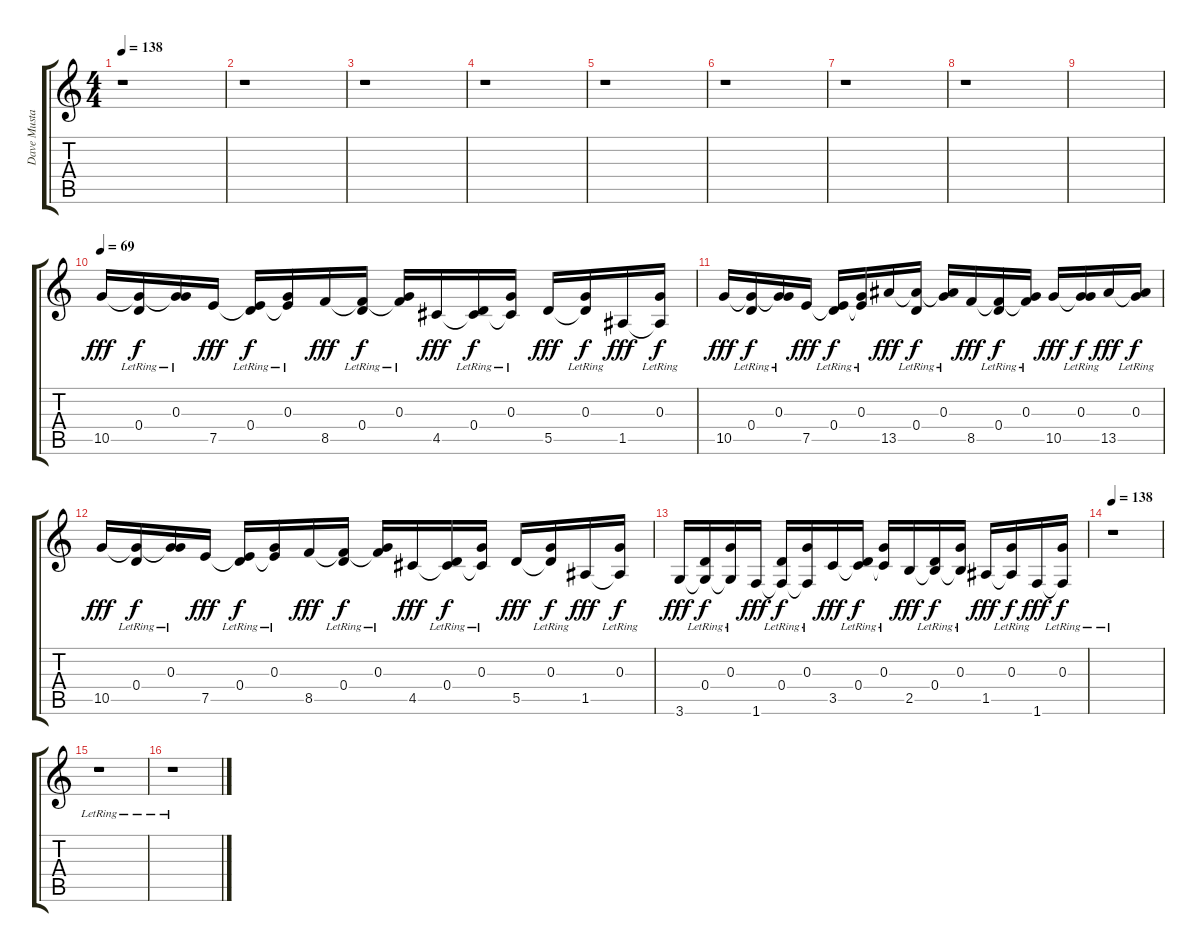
\track ("Dave Mustaine Acoustic" "Dave Musta") {instrument acousticguitarsteel}
\staff {score tabs}
\tuning (E4 B3 G3 D3 A2 E2) {hide}
\ts (4 4)
\tempo 138
\clef g2
\ks c
r.1{dy f} |
r.1 |
r.1 |
r.1 |
r.1 |
r.1 |
r.1 |
r.1 |
|
\tempo 69
10.5.16{dy fff} (0.4{lr} 10.5{t}).16{dy f} (0.3{lr} 10.5{t}).16 7.5.16{dy fff} (0.4{lr} 7.5{t}).16{dy f} (0.3{lr} 7.5{t}).16 8.5.16{dy fff} (0.4{lr} 8.5{t}).16{dy f} (0.3{lr} 8.5{t}).16 4.5.16{dy fff} (0.4{lr} 4.5{t}).16{dy f} (0.3{lr} 4.5{t}).16 5.5.16{dy fff} (0.3{lr} 5.5{t}).16{dy f} 1.5.16{dy fff} (0.3{lr} 1.5{t}).16{dy f} |
10.5.16{dy fff} (0.4{lr} 10.5{t}).16{dy f} (0.3{lr} 10.5{t}).16 7.5.16{dy fff} (0.4{lr} 7.5{t}).16{dy f} (0.3{lr} 7.5{t}).16 13.5.16{dy fff} (0.4{lr} 13.5{t}).16{dy f} (0.3{lr} 13.5{t}).16 8.5.16{dy fff} (0.4{lr} 8.5{t}).16{dy f} (0.3{lr} 8.5{t}).16 10.5.16{dy fff} (0.3{lr} 10.5{t}).16{dy f} 13.5.16{dy fff} (0.3{lr} 13.5{t}).16{dy f} |
10.5.16{dy fff} (0.4{lr} 10.5{t}).16{dy f} (0.3{lr} 10.5{t}).16 7.5.16{dy fff} (0.4{lr} 7.5{t}).16{dy f} (0.3{lr} 7.5{t}).16 8.5.16{dy fff} (0.4{lr} 8.5{t}).16{dy f} (0.3{lr} 8.5{t}).16 4.5.16{dy fff} (0.4{lr} 4.5{t}).16{dy f} (0.3{lr} 4.5{t}).16 5.5.16{dy fff} (0.3{lr} 5.5{t}).16{dy f} 1.5.16{dy fff} (0.3{lr} 1.5{t}).16{dy f} |
3.6.16{dy fff} (0.4{lr} 3.6{t}).16{dy f} (0.3{lr} 3.6{t}).16 1.6.16{dy fff} (0.4{lr} 1.6{t}).16{dy f} (0.3{lr} 1.6{t}).16 3.5.16{dy fff} (0.4{lr} 3.5{t}).16{dy f} (0.3{lr} 3.5{t}).16 2.5.16{dy fff} (0.4{lr} 2.5{t}).16{dy f} (0.3{lr} 2.5{t}).16 1.5.16{dy fff} (0.3{lr} 1.5{t}).16{dy f} 1.6.16{dy fff} (0.3{lr} 1.6{t}).16{dy f} |
\tempo 138
r.1 |
r.1 |
r.1
